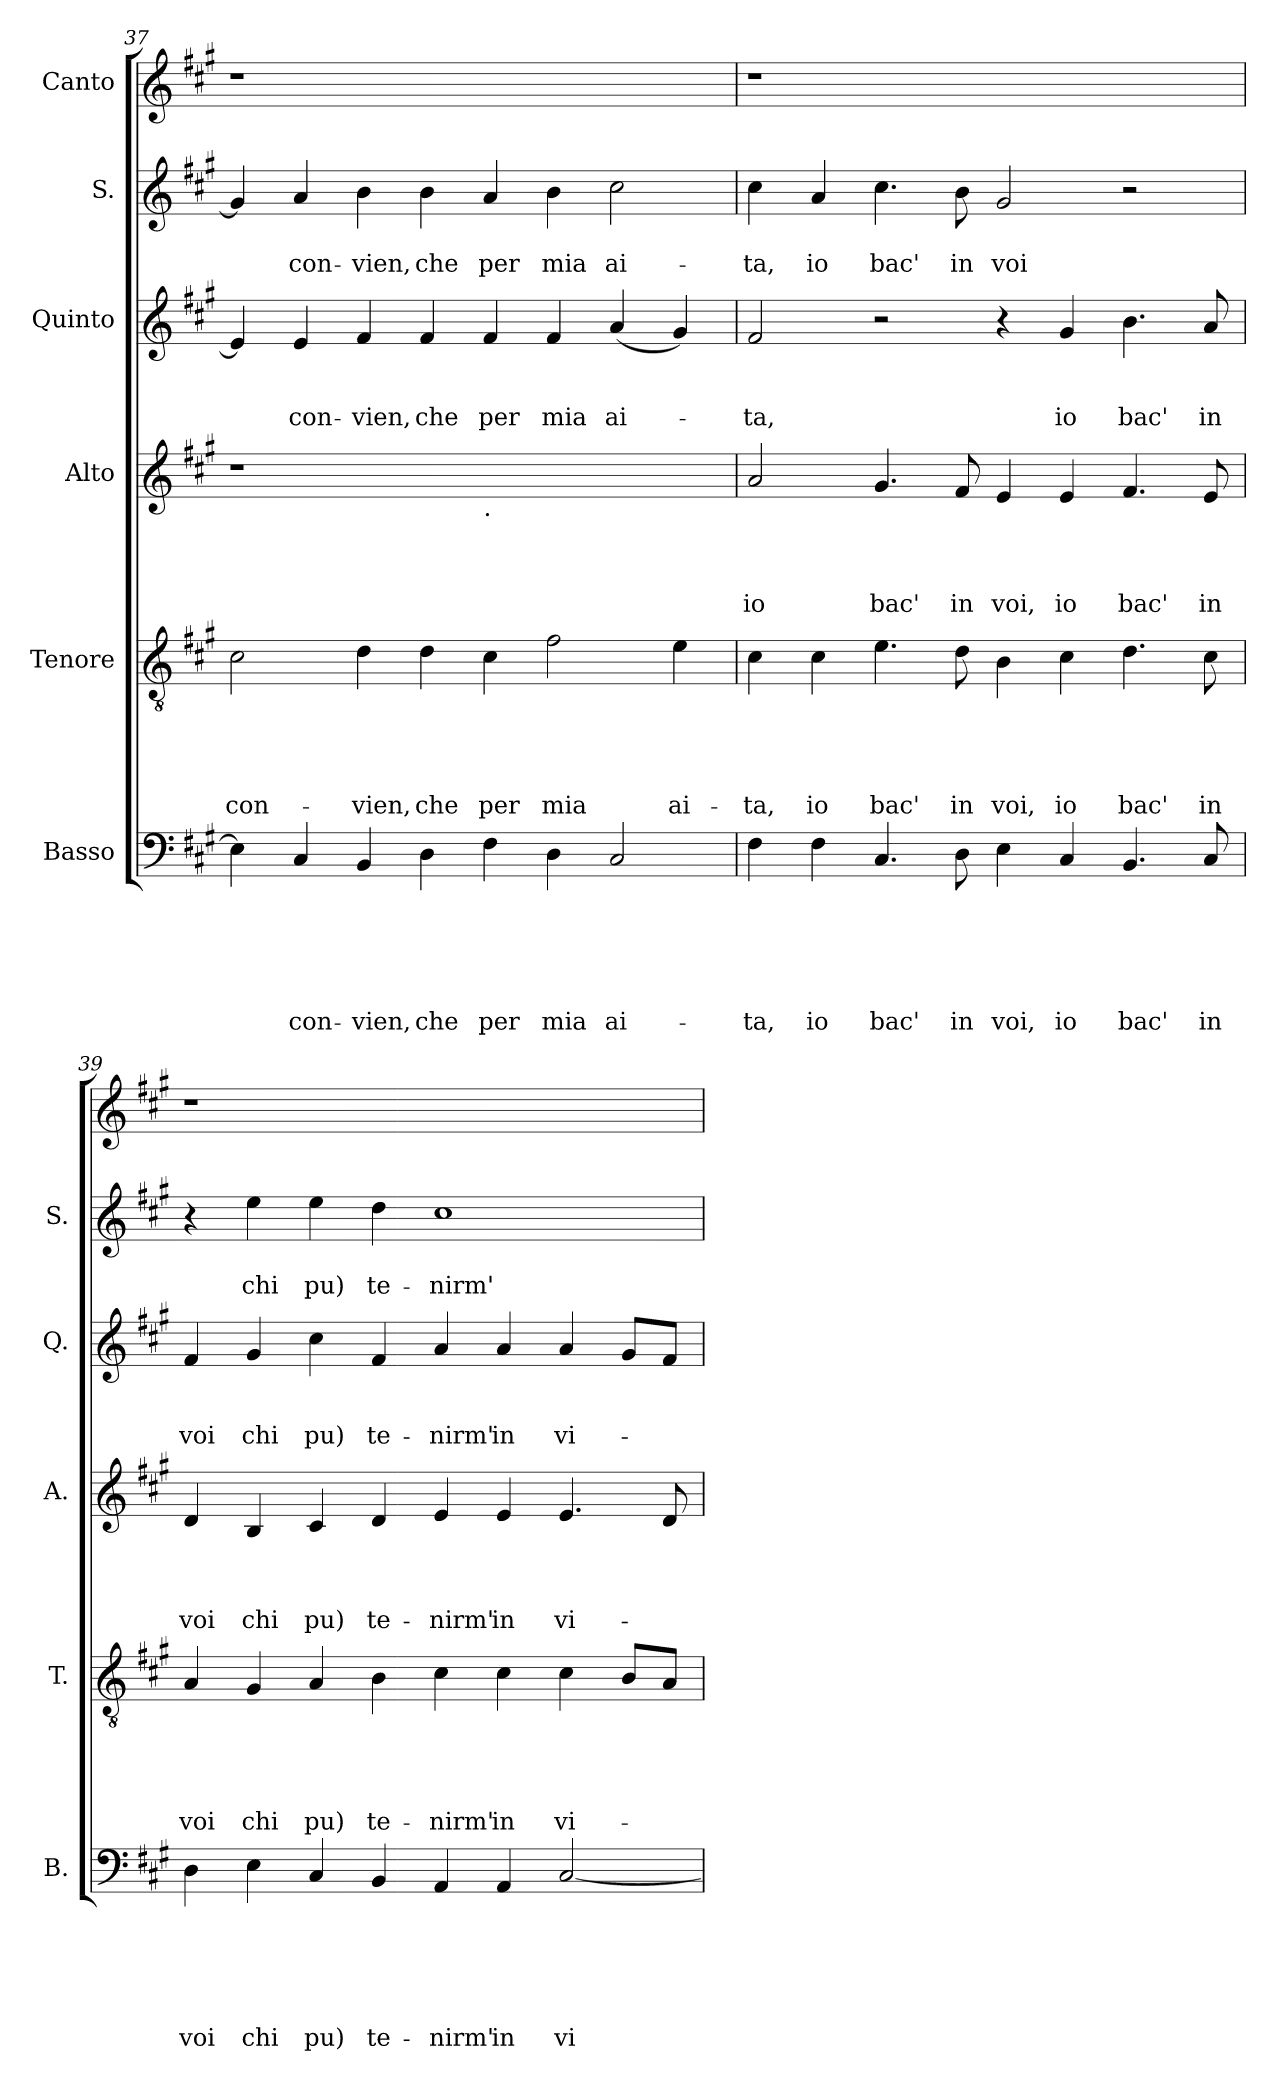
**kern	**text	**text	**text	**text	**text	**text	**kern	**text	**text	**text	**text	**text	**kern	**text	**text	**text	**text	**kern	**text	**text	**text	**kern	**text	**text	**kern
*part6	*part6	*part6	*part6	*part6	*part6	*part6	*part5	*part5	*part5	*part5	*part5	*part5	*part4	*part4	*part4	*part4	*part4	*part3	*part3	*part3	*part3	*part2	*part2	*part2	*part1
*staff6	*staff6	*staff6	*staff6	*staff6	*staff6	*staff6	*staff5	*staff5	*staff5	*staff5	*staff5	*staff5	*staff4	*staff4	*staff4	*staff4	*staff4	*staff3	*staff3	*staff3	*staff3	*staff2	*staff2	*staff2	*staff1
*I"Basso	*	*	*	*	*	*	*I"Tenore	*	*	*	*	*	*I"Alto	*	*	*	*	*I"Quinto	*	*	*	*I"S.	*	*	*I"Canto
*I'B.	*	*	*	*	*	*	*I'T.	*	*	*	*	*	*I'A.	*	*	*	*	*I'Q.	*	*	*	*I'S.	*	*	*
*clefF4	*	*	*	*	*	*	*clefGv2	*	*	*	*	*	*clefG2	*	*	*	*	*clefG2	*	*	*	*clefG2	*	*	*clefG2
*k[f#c#g#]	*	*	*	*	*	*	*k[f#c#g#]	*	*	*	*	*	*k[f#c#g#]	*	*	*	*	*k[f#c#g#]	*	*	*	*k[f#c#g#]	*	*	*k[f#c#g#]
*A:	*	*	*	*	*	*	*A:	*	*	*	*	*	*A:	*	*	*	*	*A:	*	*	*	*A:	*	*	*A:
=37	=37	=37	=37	=37	=37	=37	=37	=37	=37	=37	=37	=37	=37	=37	=37	=37	=37	=37	=37	=37	=37	=37	=37	=37	=37
!	!	!	!	!	!	!	!	!	!	!	!	!LO:LY:b	!	!	!	!	!	!	!	!	!	!	!	!	!
4E\]	.	.	.	.	.	.	2c#\	.	.	.	.	-con-	1r	.	.	.	.	4e/]	.	.	.	4g#/]	.	.	1r
!	!	!	!	!	!	!LO:LY:b	!	!	!	!	!	!	!	!	!	!	!	!	!	!	!LO:LY:b	!	!	!LO:LY:b	!
4C#/	.	.	.	.	.	-con-	.	.	.	.	.	.	.	.	.	.	.	4e/	.	.	-con-	4a/	.	-con-	.
!	!	!	!	!	!	!LO:LY:b	!	!	!	!	!	!LO:LY:b	!	!	!	!	!	!	!	!	!LO:LY:b	!	!	!LO:LY:b	!
4BB/	.	.	.	.	.	-vien,	4d\	.	.	.	.	-vien,	.	.	.	.	.	4f#/	.	.	-vien,	4b\	.	-vien,	.
!	!	!	!	!	!	!LO:LY:b	!	!	!	!	!	!LO:LY:b	!	!	!	!	!	!	!	!	!LO:LY:b	!	!	!LO:LY:b	!
4D\	.	.	.	.	.	che	4d\	.	.	.	.	che	.	.	.	.	.	4f#/	.	.	che	4b\	.	che	.
!	!	!	!	!	!	!	!	!	!	!	!	!	!LO:TX:b:t=.	!	!	!	!	!	!	!	!	!	!	!	!
!	!	!	!	!	!	!LO:LY:b	!	!	!	!	!	!LO:LY:b	!	!	!	!	!	!	!	!	!LO:LY:b	!	!	!LO:LY:b	!
4F#\	.	.	.	.	.	per	4c#\	.	.	.	.	per	1ryy	.	.	.	.	4f#/	.	.	per	4a/	.	per	1ryy
!	!	!	!	!	!	!LO:LY:b	!	!	!	!	!	!LO:LY:b	!	!	!	!	!	!	!	!	!LO:LY:b	!	!	!LO:LY:b	!
4D\	.	.	.	.	.	mia	2f#\	.	.	.	.	mia	.	.	.	.	.	4f#/	.	.	mia	4b\	.	mia	.
!	!	!	!	!	!	!LO:LY:b	!	!	!	!	!	!	!	!	!	!	!	!	!	!	!LO:LY:b	!	!	!LO:LY:b	!
2C#/	.	.	.	.	.	ai-	.	.	.	.	.	.	.	.	.	.	.	(<4a/	.	.	ai-	2cc#\	.	ai-	.
!	!	!	!	!	!	!	!	!	!	!	!	!LO:LY:b	!	!	!	!	!	!	!	!	!	!	!	!	!
.	.	.	.	.	.	.	4e\	.	.	.	.	ai-	.	.	.	.	.	4g#/)	.	.	.	.	.	.	.
!!LO:LB:g=z
=38	=38	=38	=38	=38	=38	=38	=38	=38	=38	=38	=38	=38	=38	=38	=38	=38	=38	=38	=38	=38	=38	=38	=38	=38	=38
!	!	!	!	!	!	!LO:LY:b	!	!	!	!	!	!LO:LY:b	!	!	!	!	!LO:LY:b	!	!	!	!LO:LY:b	!	!	!LO:LY:b	!
4F#\	.	.	.	.	.	-ta,	4c#\	.	.	.	.	-ta,	2a/	.	.	.	io	2f#/	.	.	-ta,	4cc#\	.	-ta,	1r
!	!	!	!	!	!	!LO:LY:b	!	!	!	!	!	!LO:LY:b	!	!	!	!	!	!	!	!	!	!	!	!LO:LY:b	!
4F#\	.	.	.	.	.	io	4c#\	.	.	.	.	io	.	.	.	.	.	.	.	.	.	4a/	.	io	.
!	!	!	!	!	!	!LO:LY:b	!	!	!	!	!	!LO:LY:b	!	!	!	!	!LO:LY:b	!	!	!	!	!	!	!LO:LY:b	!
4.C#/	.	.	.	.	.	bac'	4.e\	.	.	.	.	bac'	4.g#/	.	.	.	bac'	2r	.	.	.	4.cc#\	.	bac'	.
!	!	!	!	!	!	!LO:LY:b	!	!	!	!	!	!LO:LY:b	!	!	!	!	!LO:LY:b	!	!	!	!	!	!	!LO:LY:b	!
8D\	.	.	.	.	.	in	8d\	.	.	.	.	in	8f#/	.	.	.	in	.	.	.	.	8b\	.	in	.
!	!	!	!	!	!	!LO:LY:b	!	!	!	!	!	!LO:LY:b	!	!	!	!	!LO:LY:b	!	!	!	!	!	!	!LO:LY:b	!
4E\	.	.	.	.	.	voi,	4B\	.	.	.	.	voi,	4e/	.	.	.	voi,	4r	.	.	.	2g#/	.	voi	1ryy
!	!	!	!	!	!	!LO:LY:b	!	!	!	!	!	!LO:LY:b	!	!	!	!	!LO:LY:b	!	!	!	!LO:LY:b	!	!	!	!
4C#/	.	.	.	.	.	io	4c#\	.	.	.	.	io	4e/	.	.	.	io	4g#/	.	.	io	.	.	.	.
!	!	!	!	!	!	!LO:LY:b	!	!	!	!	!	!LO:LY:b	!	!	!	!	!LO:LY:b	!	!	!	!LO:LY:b	!	!	!	!
4.BB/	.	.	.	.	.	bac'	4.d\	.	.	.	.	bac'	4.f#/	.	.	.	bac'	4.b\	.	.	bac'	2r	.	.	.
!	!	!	!	!	!	!LO:LY:b	!	!	!	!	!	!LO:LY:b	!	!	!	!	!LO:LY:b	!	!	!	!LO:LY:b	!	!	!	!
8C#/	.	.	.	.	.	in	8c#\	.	.	.	.	in	8e/	.	.	.	in	8a/	.	.	in	.	.	.	.
=39	=39	=39	=39	=39	=39	=39	=39	=39	=39	=39	=39	=39	=39	=39	=39	=39	=39	=39	=39	=39	=39	=39	=39	=39	=39
!	!	!	!	!	!	!LO:LY:b	!	!	!	!	!	!LO:LY:b	!	!	!	!	!LO:LY:b	!	!	!	!LO:LY:b	!	!	!	!
4D\	.	.	.	.	.	voi	4A/	.	.	.	.	voi	4d/	.	.	.	voi	4f#/	.	.	voi	4r	.	.	1r
!	!	!	!	!	!	!LO:LY:b	!	!	!	!	!	!LO:LY:b	!	!	!	!	!LO:LY:b	!	!	!	!LO:LY:b	!	!	!LO:LY:b	!
4E\	.	.	.	.	.	chi	4G#/	.	.	.	.	chi	4B/	.	.	.	chi	4g#/	.	.	chi	4ee\	.	chi	.
!	!	!	!	!	!	!LO:LY:b	!	!	!	!	!	!LO:LY:b	!	!	!	!	!LO:LY:b	!	!	!	!LO:LY:b	!	!	!LO:LY:b	!
4C#/	.	.	.	.	.	pu)	4A/	.	.	.	.	pu)	4c#/	.	.	.	pu)	4cc#\	.	.	pu)	4ee\	.	pu)	.
!	!	!	!	!	!	!LO:LY:b	!	!	!	!	!	!LO:LY:b	!	!	!	!	!LO:LY:b	!	!	!	!LO:LY:b	!	!	!LO:LY:b	!
4BB/	.	.	.	.	.	te-	4B\	.	.	.	.	te-	4d/	.	.	.	te-	4f#/	.	.	te-	4dd\	.	te-	.
!	!	!	!	!	!	!LO:LY:b	!	!	!	!	!	!LO:LY:b	!	!	!	!	!LO:LY:b	!	!	!	!LO:LY:b	!	!	!LO:LY:b	!
4AA/	.	.	.	.	.	-nirm'	4c#\	.	.	.	.	-nirm'	4e/	.	.	.	-nirm'	4a/	.	.	-nirm'	1cc#	.	-nirm'	1ryy
!	!	!	!	!	!	!LO:LY:b	!	!	!	!	!	!LO:LY:b	!	!	!	!	!LO:LY:b	!	!	!	!LO:LY:b	!	!	!	!
4AA/	.	.	.	.	.	in	4c#\	.	.	.	.	in	4e/	.	.	.	in	4a/	.	.	in	.	.	.	.
!	!	!	!	!	!	!LO:LY:b	!	!	!	!	!	!LO:LY:b	!	!	!	!	!LO:LY:b	!	!	!	!LO:LY:b	!	!	!	!
[<2C#/	.	.	.	.	.	vi-	4c#\	.	.	.	.	vi-	4.e/	.	.	.	vi-	4a/	.	.	vi-	.	.	.	.
.	.	.	.	.	.	.	8B/L	.	.	.	.	.	.	.	.	.	.	8g#/L	.	.	.	.	.	.	.
.	.	.	.	.	.	.	8A/J	.	.	.	.	.	8d/	.	.	.	.	8f#/J	.	.	.	.	.	.	.
=	=	=	=	=	=	=	=	=	=	=	=	=	=	=	=	=	=	=	=	=	=	=	=	=	=
*-	*-	*-	*-	*-	*-	*-	*-	*-	*-	*-	*-	*-	*-	*-	*-	*-	*-	*-	*-	*-	*-	*-	*-	*-	*-
